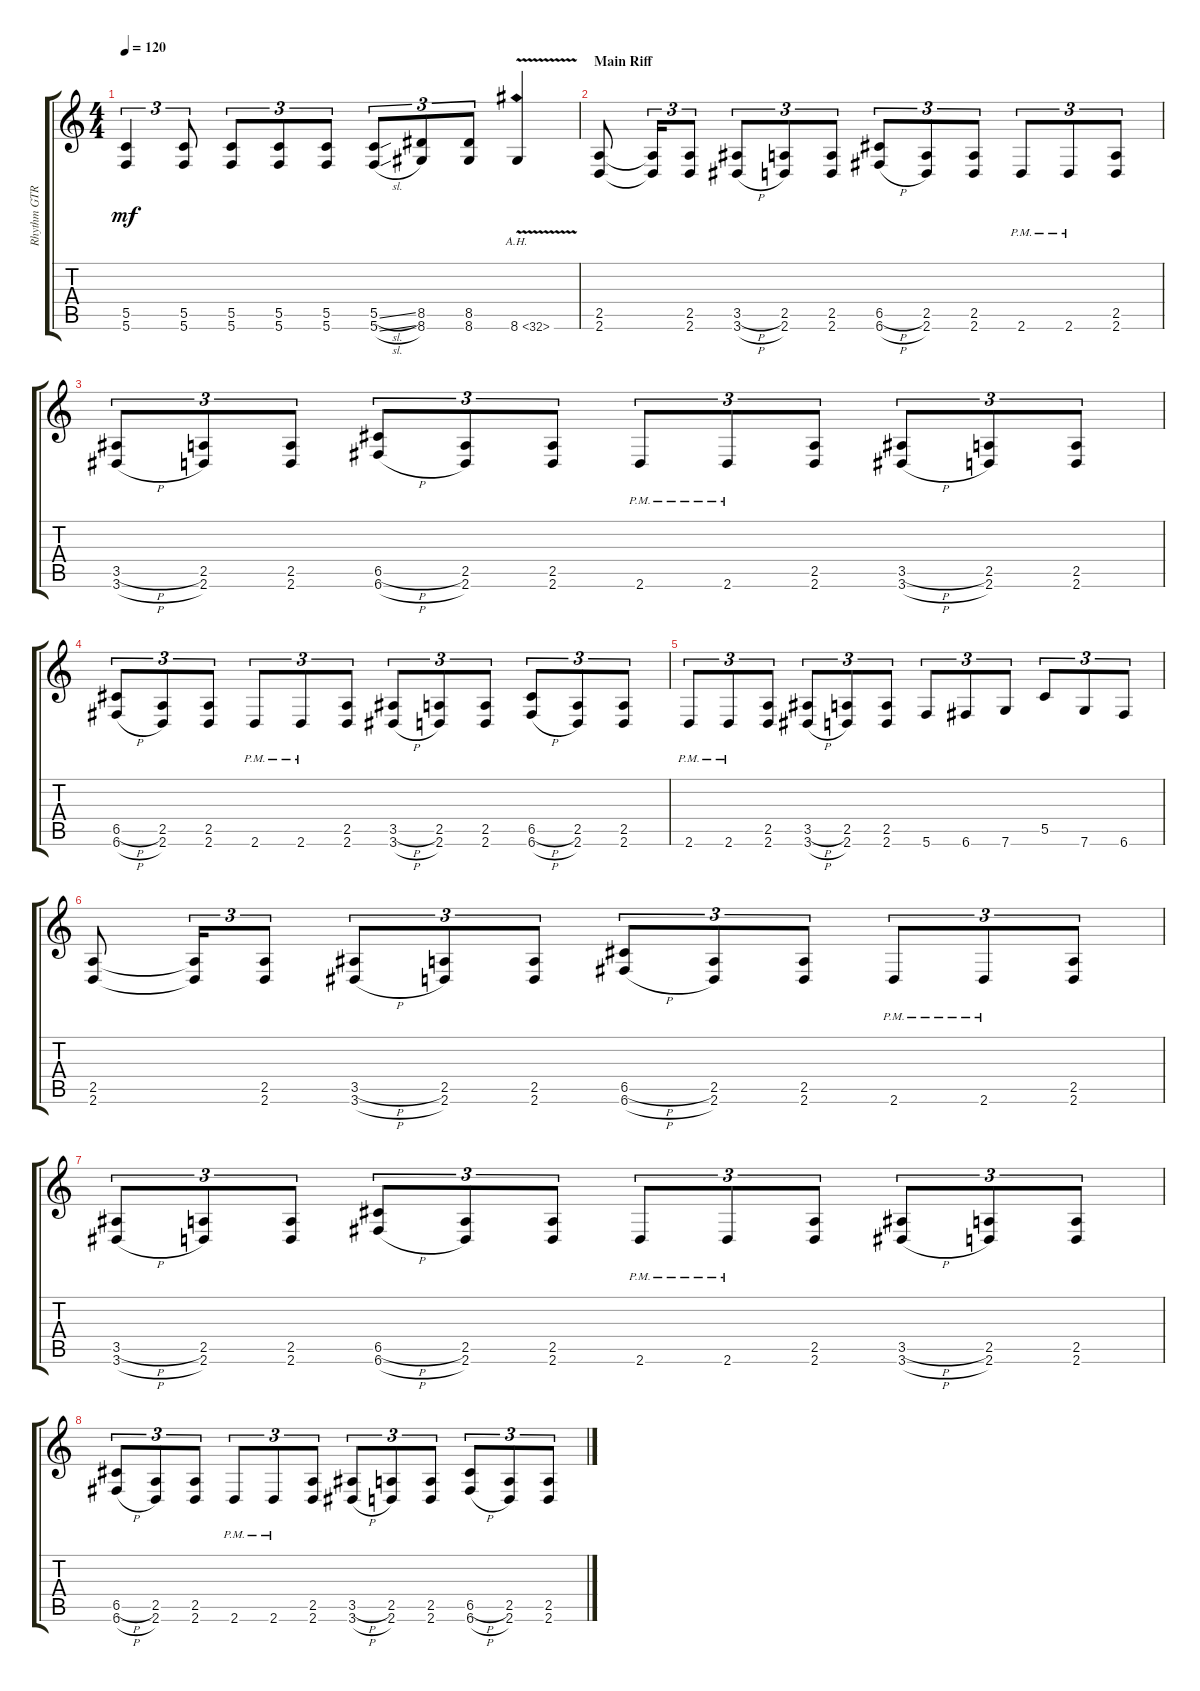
\track ("Rhythm GTR 2" "Rhythm GTR") {instrument distortionguitar}
\staff {score tabs}
\tuning (D4 A3 F3 C3 G2 C2) {hide}
\ts (4 4)
\tempo 120
\clef g2
\ks aminor
(5.5 5.6).4{tu (3 2) dy mf} (5.5 5.6).8{tu (3 2)} (5.5 5.6).8{tu (3 2)} (5.5 5.6).8{tu (3 2)} (5.5 5.6).8{tu (3 2)} (5.5{sl} 5.6{sl}).8{tu (3 2)} (8.5 8.6).8{tu (3 2)} (8.5 8.6).8{tu (3 2)} 8.6{ah 24 v}.4 |
\section ("" "Main Riff")
(2.5 2.6).8 (2.5{t} 2.6{t}).16{tu (3 2)} (2.5 2.6).8{tu (3 2)} (3.5{h} 3.6{h}).8{tu (3 2)} (2.5 2.6).8{tu (3 2)} (2.5 2.6).8{tu (3 2)} (6.5{h} 6.6{h}).8{tu (3 2)} (2.5 2.6).8{tu (3 2)} (2.5 2.6).8{tu (3 2)} 2.6{pm}.8{tu (3 2)} 2.6{pm}.8{tu (3 2)} (2.5 2.6).8{tu (3 2)} |
(3.5{h} 3.6{h}).8{tu (3 2)} (2.5 2.6).8{tu (3 2)} (2.5 2.6).8{tu (3 2)} (6.5{h} 6.6{h}).8{tu (3 2)} (2.5 2.6).8{tu (3 2)} (2.5 2.6).8{tu (3 2)} 2.6{pm}.8{tu (3 2)} 2.6{pm}.8{tu (3 2)} (2.5 2.6).8{tu (3 2)} (3.5{h} 3.6{h}).8{tu (3 2)} (2.5 2.6).8{tu (3 2)} (2.5 2.6).8{tu (3 2)} |
(6.5{h} 6.6{h}).8{tu (3 2)} (2.5 2.6).8{tu (3 2)} (2.5 2.6).8{tu (3 2)} 2.6{pm}.8{tu (3 2)} 2.6{pm}.8{tu (3 2)} (2.5 2.6).8{tu (3 2)} (3.5{h} 3.6{h}).8{tu (3 2)} (2.5 2.6).8{tu (3 2)} (2.5 2.6).8{tu (3 2)} (6.5{h} 6.6{h}).8{tu (3 2)} (2.5 2.6).8{tu (3 2)} (2.5 2.6).8{tu (3 2)} |
2.6{pm}.8{tu (3 2)} 2.6{pm}.8{tu (3 2)} (2.5 2.6).8{tu (3 2)} (3.5{h} 3.6{h}).8{tu (3 2)} (2.5 2.6).8{tu (3 2)} (2.5 2.6).8{tu (3 2)} 5.6.8{tu (3 2)} 6.6.8{tu (3 2)} 7.6.8{tu (3 2)} 5.5.8{tu (3 2)} 7.6.8{tu (3 2)} 6.6.8{tu (3 2)} |
(2.5 2.6).8 (2.5{t} 2.6{t}).16{tu (3 2)} (2.5 2.6).8{tu (3 2)} (3.5{h} 3.6{h}).8{tu (3 2)} (2.5 2.6).8{tu (3 2)} (2.5 2.6).8{tu (3 2)} (6.5{h} 6.6{h}).8{tu (3 2)} (2.5 2.6).8{tu (3 2)} (2.5 2.6).8{tu (3 2)} 2.6{pm}.8{tu (3 2)} 2.6{pm}.8{tu (3 2)} (2.5 2.6).8{tu (3 2)} |
(3.5{h} 3.6{h}).8{tu (3 2)} (2.5 2.6).8{tu (3 2)} (2.5 2.6).8{tu (3 2)} (6.5{h} 6.6{h}).8{tu (3 2)} (2.5 2.6).8{tu (3 2)} (2.5 2.6).8{tu (3 2)} 2.6{pm}.8{tu (3 2)} 2.6{pm}.8{tu (3 2)} (2.5 2.6).8{tu (3 2)} (3.5{h} 3.6{h}).8{tu (3 2)} (2.5 2.6).8{tu (3 2)} (2.5 2.6).8{tu (3 2)} |
(6.5{h} 6.6{h}).8{tu (3 2)} (2.5 2.6).8{tu (3 2)} (2.5 2.6).8{tu (3 2)} 2.6{pm}.8{tu (3 2)} 2.6{pm}.8{tu (3 2)} (2.5 2.6).8{tu (3 2)} (3.5{h} 3.6{h}).8{tu (3 2)} (2.5 2.6).8{tu (3 2)} (2.5 2.6).8{tu (3 2)} (6.5{h} 6.6{h}).8{tu (3 2)} (2.5 2.6).8{tu (3 2)} (2.5 2.6).8{tu (3 2)}
